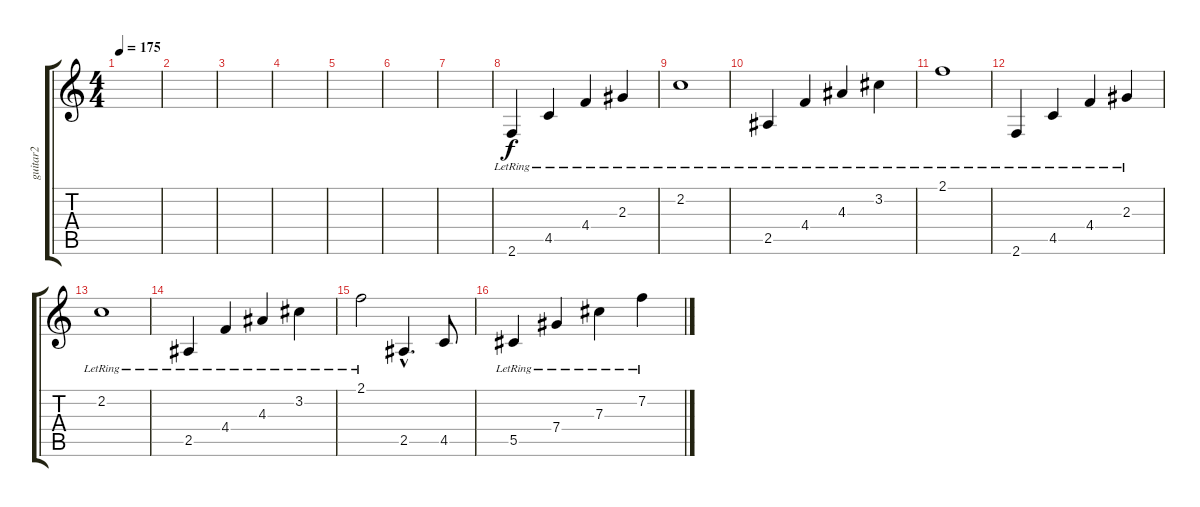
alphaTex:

\track ("guitar2" "guitar2") {instrument distortionguitar}
\staff {score tabs}
\tuning (Eb4 Bb3 Gb3 Db3 Ab2 Eb2) {hide}
\ts (4 4)
\tempo 175
\clef g2
\ks c
|
|
|
|
|
|
|
2.6{lr}.4 4.5{lr}.4 4.4{lr}.4 2.3{lr}.4 |
2.2{lr}.1 |
2.5{lr}.4 4.4{lr}.4 4.3{lr}.4 3.2{lr}.4 |
2.1{lr}.1 |
2.6{lr}.4 4.5{lr}.4 4.4{lr}.4 2.3{lr}.4 |
2.2{lr}.1 |
2.5{lr}.4 4.4{lr}.4 4.3{lr}.4 3.2{lr}.4 |
2.1{lr}.2 2.5{hac}.4{d} 4.5.8 |
5.5{lr}.4 7.4{lr}.4 7.3{lr}.4 7.2{lr}.4
